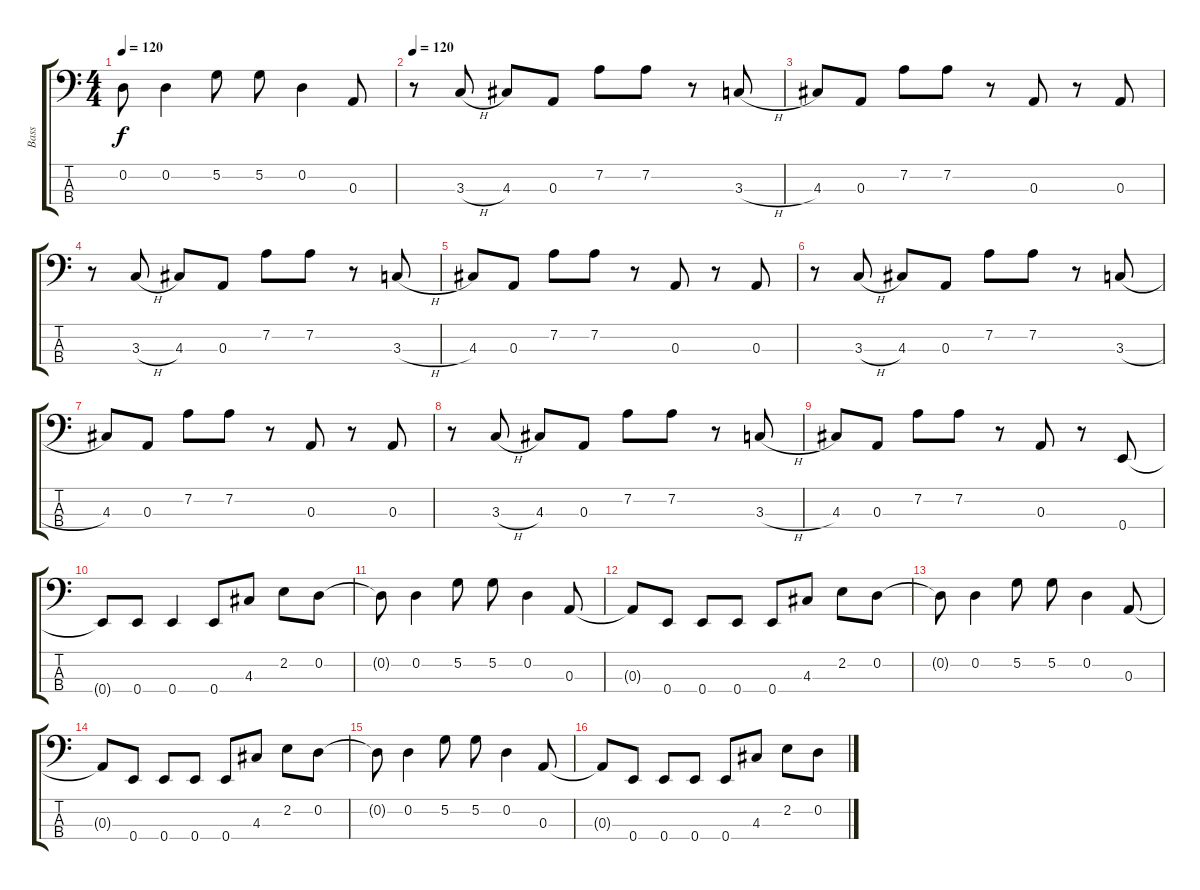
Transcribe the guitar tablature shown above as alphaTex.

\track ("Bass" "Bass") {instrument electricbassfinger}
\staff {score tabs}
\tuning (G2 D2 A1 E1) {hide}
\ts (4 4)
\tempo 120
\clef f4
\ks c
0.2{t}.8{dy f} 0.2.4 5.2.8 5.2.8 0.2.4 0.3.8 |
\tempo 120
r.8 3.3{h}.8 4.3.8 0.3.8 7.2.8 7.2.8 r.8 3.3{h}.8 |
4.3.8 0.3.8 7.2.8 7.2.8 r.8 0.3.8 r.8 0.3.8 |
r.8 3.3{h}.8 4.3.8 0.3.8 7.2.8 7.2.8 r.8 3.3{h}.8 |
4.3.8 0.3.8 7.2.8 7.2.8 r.8 0.3.8 r.8 0.3.8 |
r.8 3.3{h}.8 4.3.8 0.3.8 7.2.8 7.2.8 r.8 3.3{h}.8 |
4.3.8 0.3.8 7.2.8 7.2.8 r.8 0.3.8 r.8 0.3.8 |
r.8 3.3{h}.8 4.3.8 0.3.8 7.2.8 7.2.8 r.8 3.3{h}.8 |
4.3.8 0.3.8 7.2.8 7.2.8 r.8 0.3.8 r.8 0.4.8 |
0.4{t}.8 0.4.8 0.4.4 0.4.8 4.3.8 2.2.8 0.2.8 |
0.2{t}.8 0.2.4 5.2.8 5.2.8 0.2.4 0.3.8 |
0.3{t}.8 0.4.8 0.4.8 0.4.8 0.4.8 4.3.8 2.2.8 0.2.8 |
0.2{t}.8 0.2.4 5.2.8 5.2.8 0.2.4 0.3.8 |
0.3{t}.8 0.4.8 0.4.8 0.4.8 0.4.8 4.3.8 2.2.8 0.2.8 |
0.2{t}.8 0.2.4 5.2.8 5.2.8 0.2.4 0.3.8 |
0.3{t}.8 0.4.8 0.4.8 0.4.8 0.4.8 4.3.8 2.2.8 0.2.8
